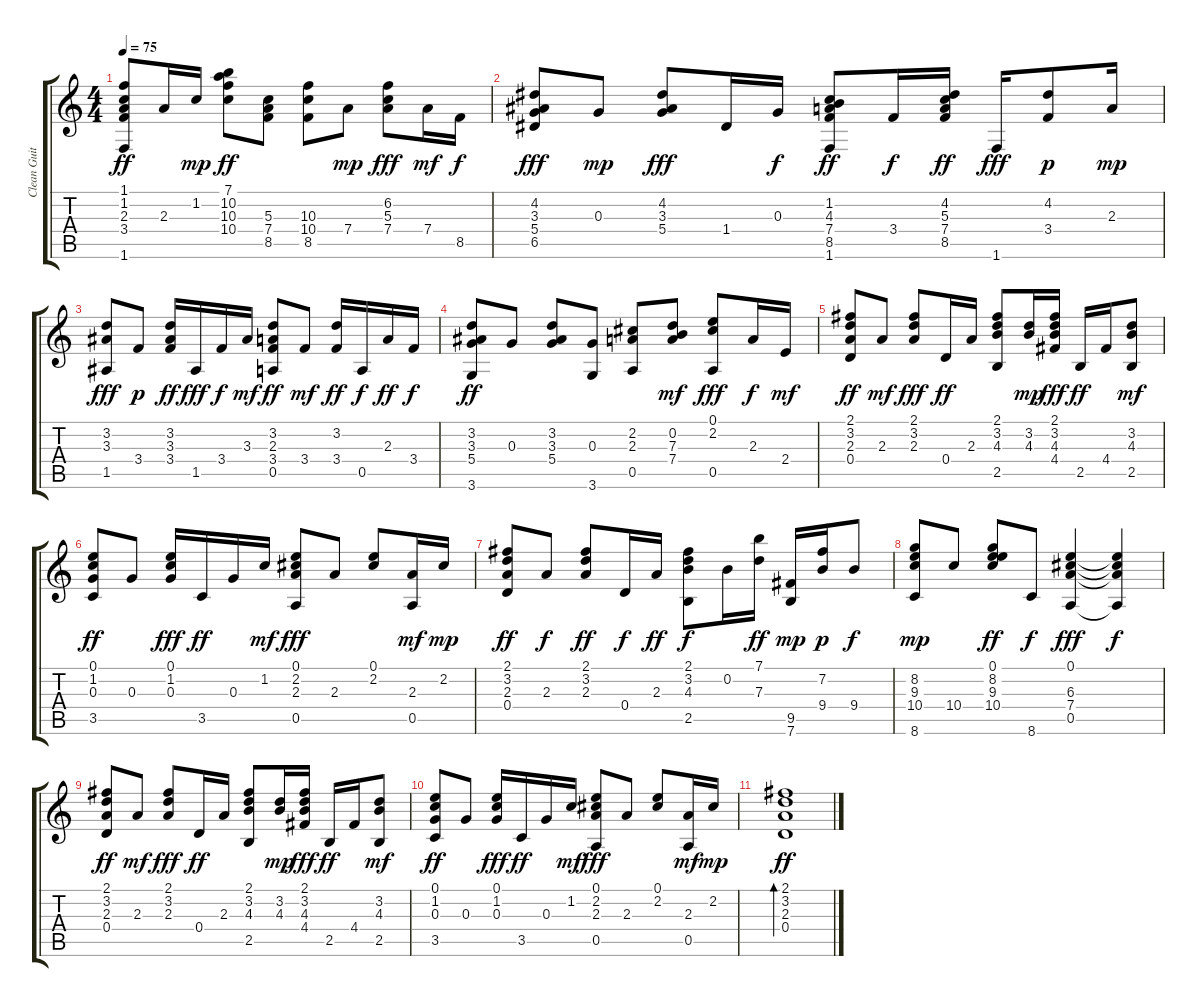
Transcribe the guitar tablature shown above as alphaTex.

\track ("Clean Guitar" "Clean Guit") {instrument acousticguitarsteel}
\staff {score tabs}
\tuning (E4 B3 G3 D3 A2 E2) {hide}
\ts (4 4)
\tempo 75
\clef g2
\ks c
(1.1 1.2 2.3 3.4 1.6).8{dy ff} 2.3.16 1.2.16{dy mp} (7.1 10.2 10.3 10.4).8{dy ff} (5.3 7.4 8.5).8 (10.3 10.4 8.5).8 7.4.8{dy mp} (6.2 5.3 7.4).8{dy fff} 7.4.16{dy mf} 8.5.16{dy f} |
(4.2 3.3 5.4 6.5).8{dy fff} 0.3.8{dy mp} (4.2 3.3 5.4).8{dy fff} 1.4.16 0.3.16{dy f} (1.2 4.3 7.4 8.5 1.6).8{dy ff} 3.4.16{dy f} (4.2 5.3 7.4 8.5).16{dy ff} 1.6.16{dy fff} (4.2 3.4).8{dy p} 2.3.16{dy mp} |
(3.2 3.3 1.5).8{dy fff} 3.4.8{dy p} (3.2 3.3 3.4).16{dy ff} 1.5.16{dy fff} 3.4.16{dy f} 3.3.16{dy mf} (3.2 2.3 3.4 0.5).8{dy ff} 3.4.8{dy mf} (3.2 3.4).16{dy ff} 0.5.16{dy f} 2.3.16{dy ff} 3.4.16{dy f} |
(3.2 3.3 5.4 3.6).8{dy ff} 0.3.8 (3.2 3.3 5.4).8 (0.3 3.6).8 (2.2 2.3 0.5).8 (0.2 7.3 7.4).8{dy mf} (0.1 2.2 0.5).8{dy fff} 2.3.16{dy f} 2.4.16{dy mf} |
(2.1 3.2 2.3 0.4).8{dy ff} 2.3.8{dy mf} (2.1 3.2 2.3).8{dy fff} 0.4.16{dy ff} 2.3.16 (2.1 3.2 4.3 2.5).8 (3.2 4.3).16{dy mp} (2.1 3.2 4.3 4.4).16{dy fff} 2.5.16{dy ff} 4.4.16 (3.2 4.3 2.5).8{dy mf} |
(0.1 1.2 0.3 3.5).8{dy ff} 0.3.8 (0.1 1.2 0.3).16{dy fff} 3.5.16{dy ff} 0.3.16 1.2.16{dy mf} (0.1 2.2 2.3 0.5).8{dy fff} 2.3.8 (0.1 2.2).8 (2.3 0.5).16{dy mf} 2.2.16{dy mp} |
(2.1 3.2 2.3 0.4).8{dy ff} 2.3.8{dy f} (2.1 3.2 2.3).8{dy ff} 0.4.16{dy f} 2.3.16{dy ff} (2.1 3.2 4.3 2.5).8{dy f} 0.2.16 (7.1 7.3).16{dy ff} (9.5 7.6).16{dy mp} (7.2 9.4).16{dy p} 9.4.8{dy f} |
(8.2 9.3 10.4 8.6).8{dy mp} 10.4.8 (0.1 8.2 9.3 10.4).8{dy ff} 8.6.8{dy f} (0.1 6.3 7.4 0.5).4{dy fff} (0.1{t} 6.3{t} 7.4{t} 0.5{t}).4{dy f} |
(2.1 3.2 2.3 0.4).8{dy ff} 2.3.8{dy mf} (2.1 3.2 2.3).8{dy fff} 0.4.16{dy ff} 2.3.16 (2.1 3.2 4.3 2.5).8 (3.2 4.3).16{dy mp} (2.1 3.2 4.3 4.4).16{dy fff} 2.5.16{dy ff} 4.4.16 (3.2 4.3 2.5).8{dy mf} |
(0.1 1.2 0.3 3.5).8{dy ff} 0.3.8 (0.1 1.2 0.3).16{dy fff} 3.5.16{dy ff} 0.3.16 1.2.16{dy mf} (0.1 2.2 2.3 0.5).8{dy fff} 2.3.8 (0.1 2.2).8 (2.3 0.5).16{dy mf} 2.2.16{dy mp} |
(2.1 3.2 2.3 0.4).1{bd 480 dy ff}
